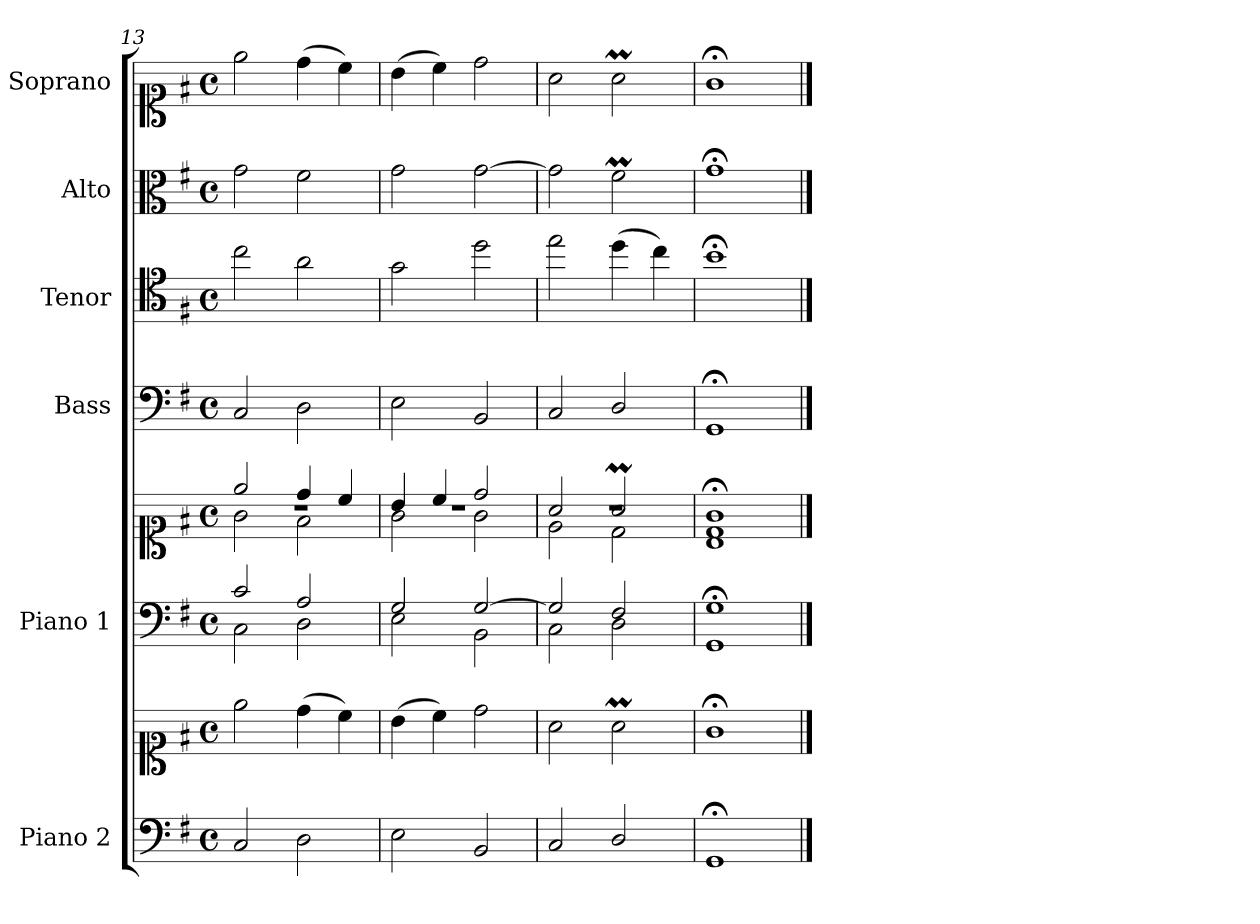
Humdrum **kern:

**kern	**kern	**kern	**kern	**kern	**kern	**kern	**kern
*part6	*part6	*part5	*part5	*part4	*part3	*part2	*part1
*staff8	*staff7	*staff6	*staff5	*staff4	*staff3	*staff2	*staff1
*I"Piano 2	*	*I"Piano 1	*	*I"Bass	*I"Tenor	*I"Alto	*I"Soprano
*I'Pno 2	*	*I'Pno 1	*	*I'B.	*I'T.	*I'A.	*I'S.
*clefF4	*clefC1	*clefF4	*clefC1	*clefF4	*clefC4	*clefC3	*clefC1
*	*	*	*	*	*ITrd7c12	*	*
*k[f#]	*k[f#]	*k[f#]	*k[f#]	*k[f#]	*k[f#]	*k[f#]	*k[f#]
*G:	*G:	*G:	*G:	*G:	*G:	*G:	*G:
*M4/4	*M4/4	*M4/4	*M4/4	*M4/4	*M4/4	*M4/4	*M4/4
*met(c)	*met(c)	*met(c)	*met(c)	*met(c)	*met(c)	*met(c)	*met(c)
=13	=13	=13	=13	=13	=13	=13	=13
*	*	*^	*^	*	*	*	*
*	*	*	*	*	*^	*	*	*	*
2C/	2ee\	2c/	2C\	2ee/	2g\	1r	2C/	2c\	2g\	2ee\
2D\	(4dd\	2A/	2D\	4dd/	2f#\	.	2D\	2A\	2f#\	(4dd\
.	4cc\)	.	.	4cc/	.	.	.	.	.	4cc\)
=14	=14	=14	=14	=14	=14	=14	=14	=14	=14	=14
2E\	(4b\	2G/	2E\	4b/	2g\	1r	2E\	2G\	2g\	(4b\
.	4cc\)	.	.	4cc/	.	.	.	.	.	4cc\)
2BB/	2dd\	[>2G/	2BB\	2dd/	2g\	.	2BB/	2d\	[>2g\	2dd\
=15	=15	=15	=15	=15	=15	=15	=15	=15	=15	=15
2C/	2a\	2G/]	2C\	2a/	2e\	1r	2C/	2e\	2g\]	2a\
2D/	2aM\	2F#/	2D\	2aM/	2d\	.	2D/	(4d\	2f#m\	2aM\
.	.	.	.	.	.	.	.	4c\)	.	.
=16	=16	=16	=16	=16	=16	=16	=16	=16	=16	=16
1GG;/	1g;<\	1G;/	1GG\	1g;</	1d\	1B\	1GG;</	1B;<\	1g;<\	1g;<\
*	*	*v	*v	*	*	*	*	*	*	*
*	*	*	*v	*v	*v	*	*	*	*
==	==	==	==	==	==	==	==
*-	*-	*-	*-	*-	*-	*-	*-
